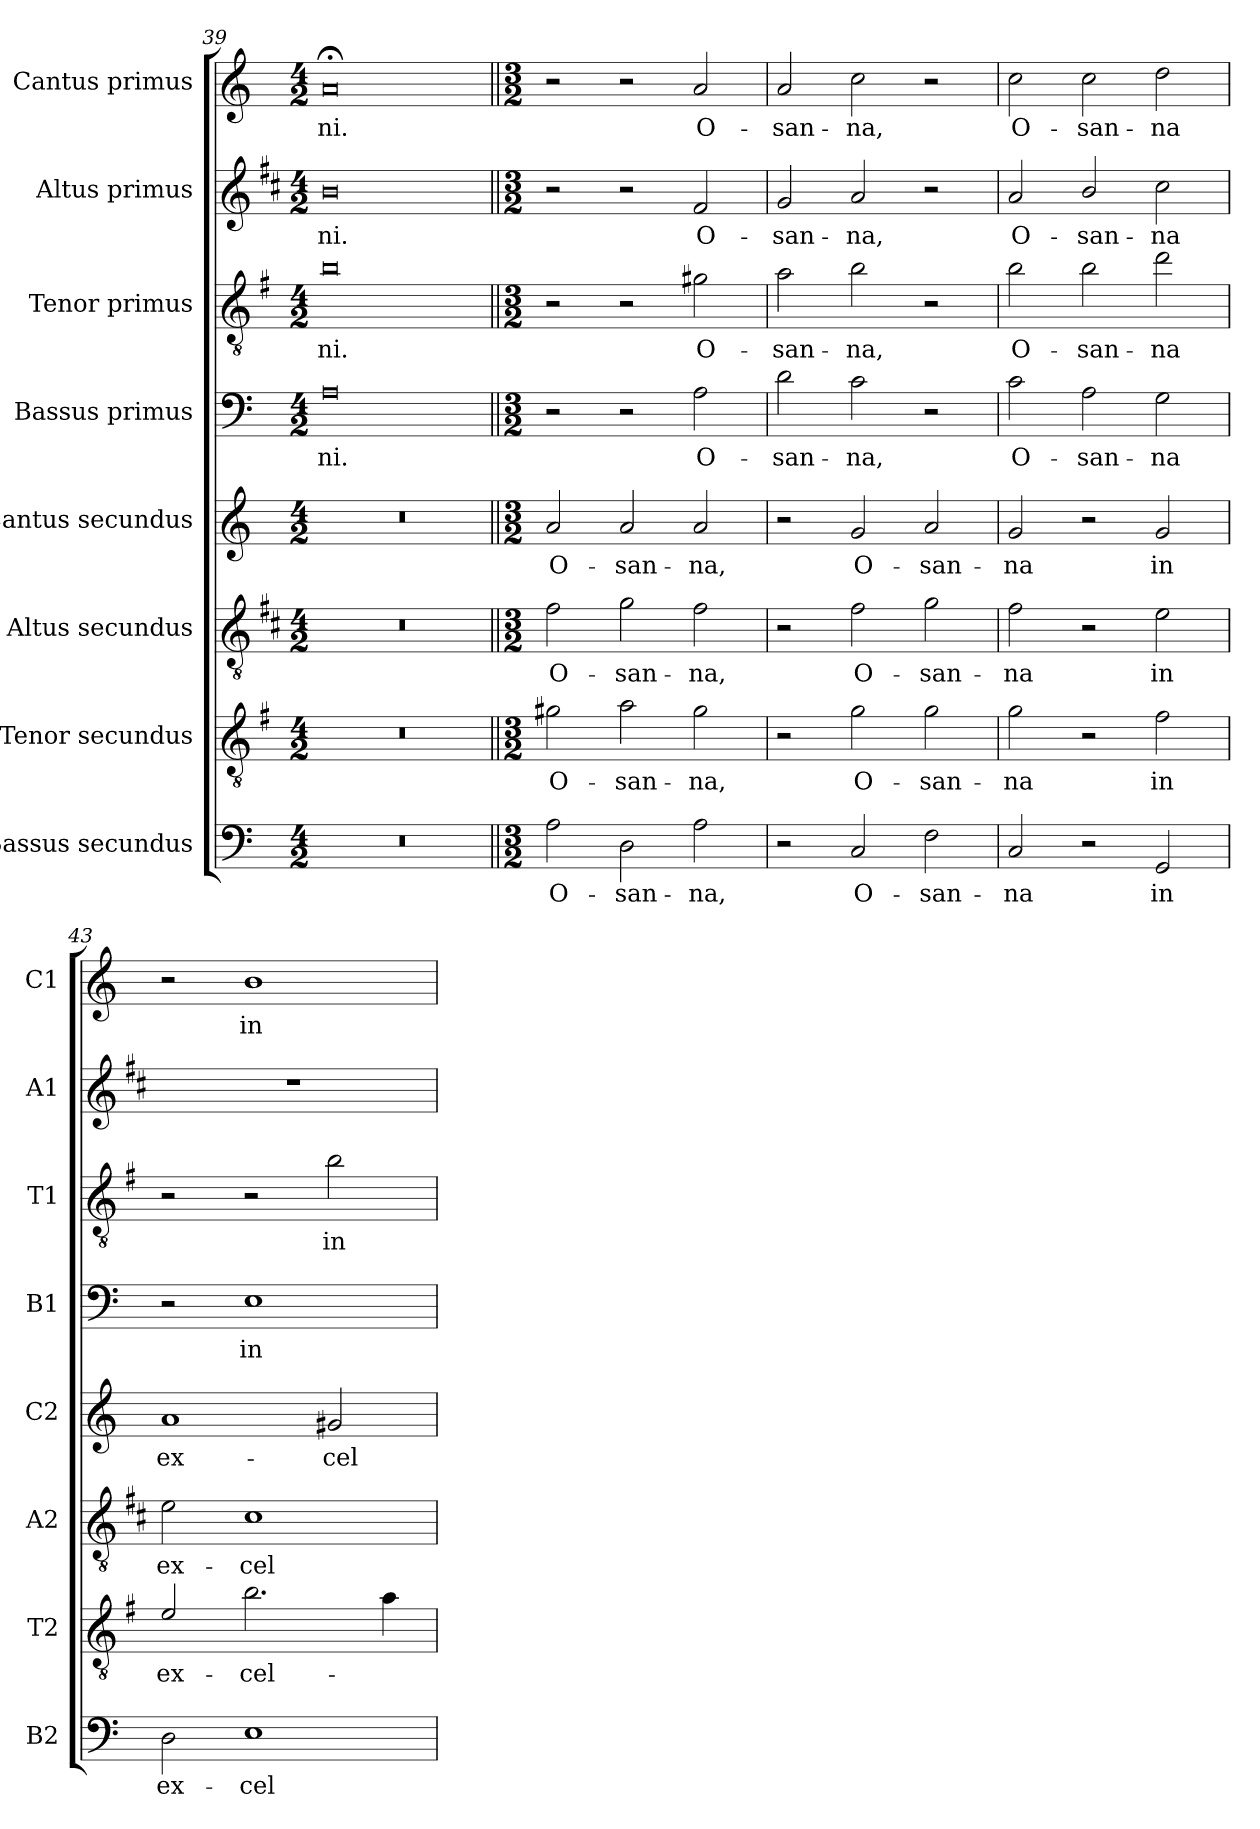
**kern	**text	**kern	**text	**kern	**text	**kern	**text	**kern	**text	**kern	**text	**kern	**text	**kern	**text
*part8	*part8	*part7	*part7	*part6	*part6	*part5	*part5	*part4	*part4	*part3	*part3	*part2	*part2	*part1	*part1
*staff8	*staff8	*staff7	*staff7	*staff6	*staff6	*staff5	*staff5	*staff4	*staff4	*staff3	*staff3	*staff2	*staff2	*staff1	*staff1
*I"Bassus secundus	*	*I"Tenor secundus	*	*I"Altus secundus	*	*I"Cantus secundus	*	*I"Bassus primus	*	*I"Tenor primus	*	*I"Altus primus	*	*I"Cantus primus	*
*I'B2	*	*I'T2	*	*I'A2	*	*I'C2	*	*I'B1	*	*I'T1	*	*I'A1	*	*I'C1	*
*clefF4	*	*clefGv2	*	*clefGv2	*	*clefG2	*	*clefF4	*	*clefGv2	*	*clefG2	*	*clefG2	*
*	*	*ITrd4c7	*	*ITrd1c2	*	*	*	*	*	*ITrd4c7	*	*ITrd1c2	*	*	*
*k[]	*	*k[]	*	*k[]	*	*k[]	*	*k[]	*	*k[]	*	*k[]	*	*k[]	*
*C:	*	*C:	*	*C:	*	*C:	*	*C:	*	*C:	*	*C:	*	*C:	*
*M4/2	*	*M4/2	*	*M4/2	*	*M4/2	*	*M4/2	*	*M4/2	*	*M4/2	*	*M4/2	*
=39	=39	=39	=39	=39	=39	=39	=39	=39	=39	=39	=39	=39	=39	=39	=39
!	!	!	!	!	!	!	!	!	!LO:LY:b	!	!LO:LY:b	!	!LO:LY:b	!	!LO:LY:b
0r	.	0r	.	0r	.	0r	.	0A	-ni.	0e	-ni.	0a	-ni.	0a;<	-ni.
!!LO:LB:g=z
=40||	=40||	=40||	=40||	=40||	=40||	=40||	=40||	=40||	=40||	=40||	=40||	=40||	=40||	=40||	=40||
*M3/2	*	*M3/2	*	*M3/2	*	*M3/2	*	*M3/2	*	*M3/2	*	*M3/2	*	*M3/2	*
!	!LO:LY:b	!	!LO:LY:b	!	!LO:LY:b	!	!LO:LY:b	!	!	!	!	!	!	!	!
2A\	O-	2c#X\	O-	2e\	O-	2a/	O-	2r	.	2r	.	2r	.	2r	.
!	!LO:LY:b	!	!LO:LY:b	!	!LO:LY:b	!	!LO:LY:b	!	!	!	!	!	!	!	!
2D\	-san-	2d\	-san-	2f\	-san-	2a/	-san-	2r	.	2r	.	2r	.	2r	.
!	!LO:LY:b	!	!LO:LY:b	!	!LO:LY:b	!	!LO:LY:b	!	!LO:LY:b	!	!LO:LY:b	!	!LO:LY:b	!	!LO:LY:b
2A\	-na,	2c#\	-na,	2e\	-na,	2a/	-na,	2A\	O-	2c#X\	O-	2e/	O-	2a/	O-
=41	=41	=41	=41	=41	=41	=41	=41	=41	=41	=41	=41	=41	=41	=41	=41
!	!	!	!	!	!	!	!	!	!LO:LY:b	!	!LO:LY:b	!	!LO:LY:b	!	!LO:LY:b
2r	.	2r	.	2r	.	2r	.	2d\	-san-	2d\	-san-	2f/	-san-	2a/	-san-
!	!LO:LY:b	!	!LO:LY:b	!	!LO:LY:b	!	!LO:LY:b	!	!LO:LY:b	!	!LO:LY:b	!	!LO:LY:b	!	!LO:LY:b
2C/	O-	2c\	O-	2e\	O-	2g/	O-	2c\	-na,	2e\	-na,	2g/	-na,	2cc\	-na,
!	!LO:LY:b	!	!LO:LY:b	!	!LO:LY:b	!	!LO:LY:b	!	!	!	!	!	!	!	!
2F\	-san-	2c\	-san-	2f\	-san-	2a/	-san-	2r	.	2r	.	2r	.	2r	.
=42	=42	=42	=42	=42	=42	=42	=42	=42	=42	=42	=42	=42	=42	=42	=42
!	!LO:LY:b	!	!LO:LY:b	!	!LO:LY:b	!	!LO:LY:b	!	!LO:LY:b	!	!LO:LY:b	!	!LO:LY:b	!	!LO:LY:b
2C/	-na	2c\	-na	2e\	-na	2g/	-na	2c\	O-	2e\	O-	2g/	O-	2cc\	O-
!	!	!	!	!	!	!	!	!	!LO:LY:b	!	!LO:LY:b	!	!LO:LY:b	!	!LO:LY:b
2r	.	2r	.	2r	.	2r	.	2A\	-san-	2e\	-san-	2a/	-san-	2cc\	-san-
!	!LO:LY:b	!	!LO:LY:b	!	!LO:LY:b	!	!LO:LY:b	!	!LO:LY:b	!	!LO:LY:b	!	!LO:LY:b	!	!LO:LY:b
2GG/	in	2B\	in	2d\	in	2g/	in	2G\	-na	2g\	-na	2b\	-na	2dd\	-na
=43	=43	=43	=43	=43	=43	=43	=43	=43	=43	=43	=43	=43	=43	=43	=43
!	!LO:LY:b	!	!LO:LY:b	!	!LO:LY:b	!	!LO:LY:b	!	!	!	!	!	!	!	!
2D\	ex-	2A/	ex-	2d\	ex-	1a	ex-	2r	.	2r	.	1.r	.	2r	.
!	!LO:LY:b	!	!LO:LY:b	!	!LO:LY:b	!	!	!	!LO:LY:b	!	!	!	!	!	!LO:LY:b
1E	-cel-	2.e\	-cel-	1B	-cel-	.	.	1E	in	2r	.	.	.	1b	in
!	!	!	!	!	!	!	!LO:LY:b	!	!	!	!LO:LY:b	!	!	!	!
.	.	.	.	.	.	2g#X/	-cel-	.	.	2e\	in	.	.	.	.
.	.	4d\	.	.	.	.	.	.	.	.	.	.	.	.	.
=	=	=	=	=	=	=	=	=	=	=	=	=	=	=	=
*-	*-	*-	*-	*-	*-	*-	*-	*-	*-	*-	*-	*-	*-	*-	*-
